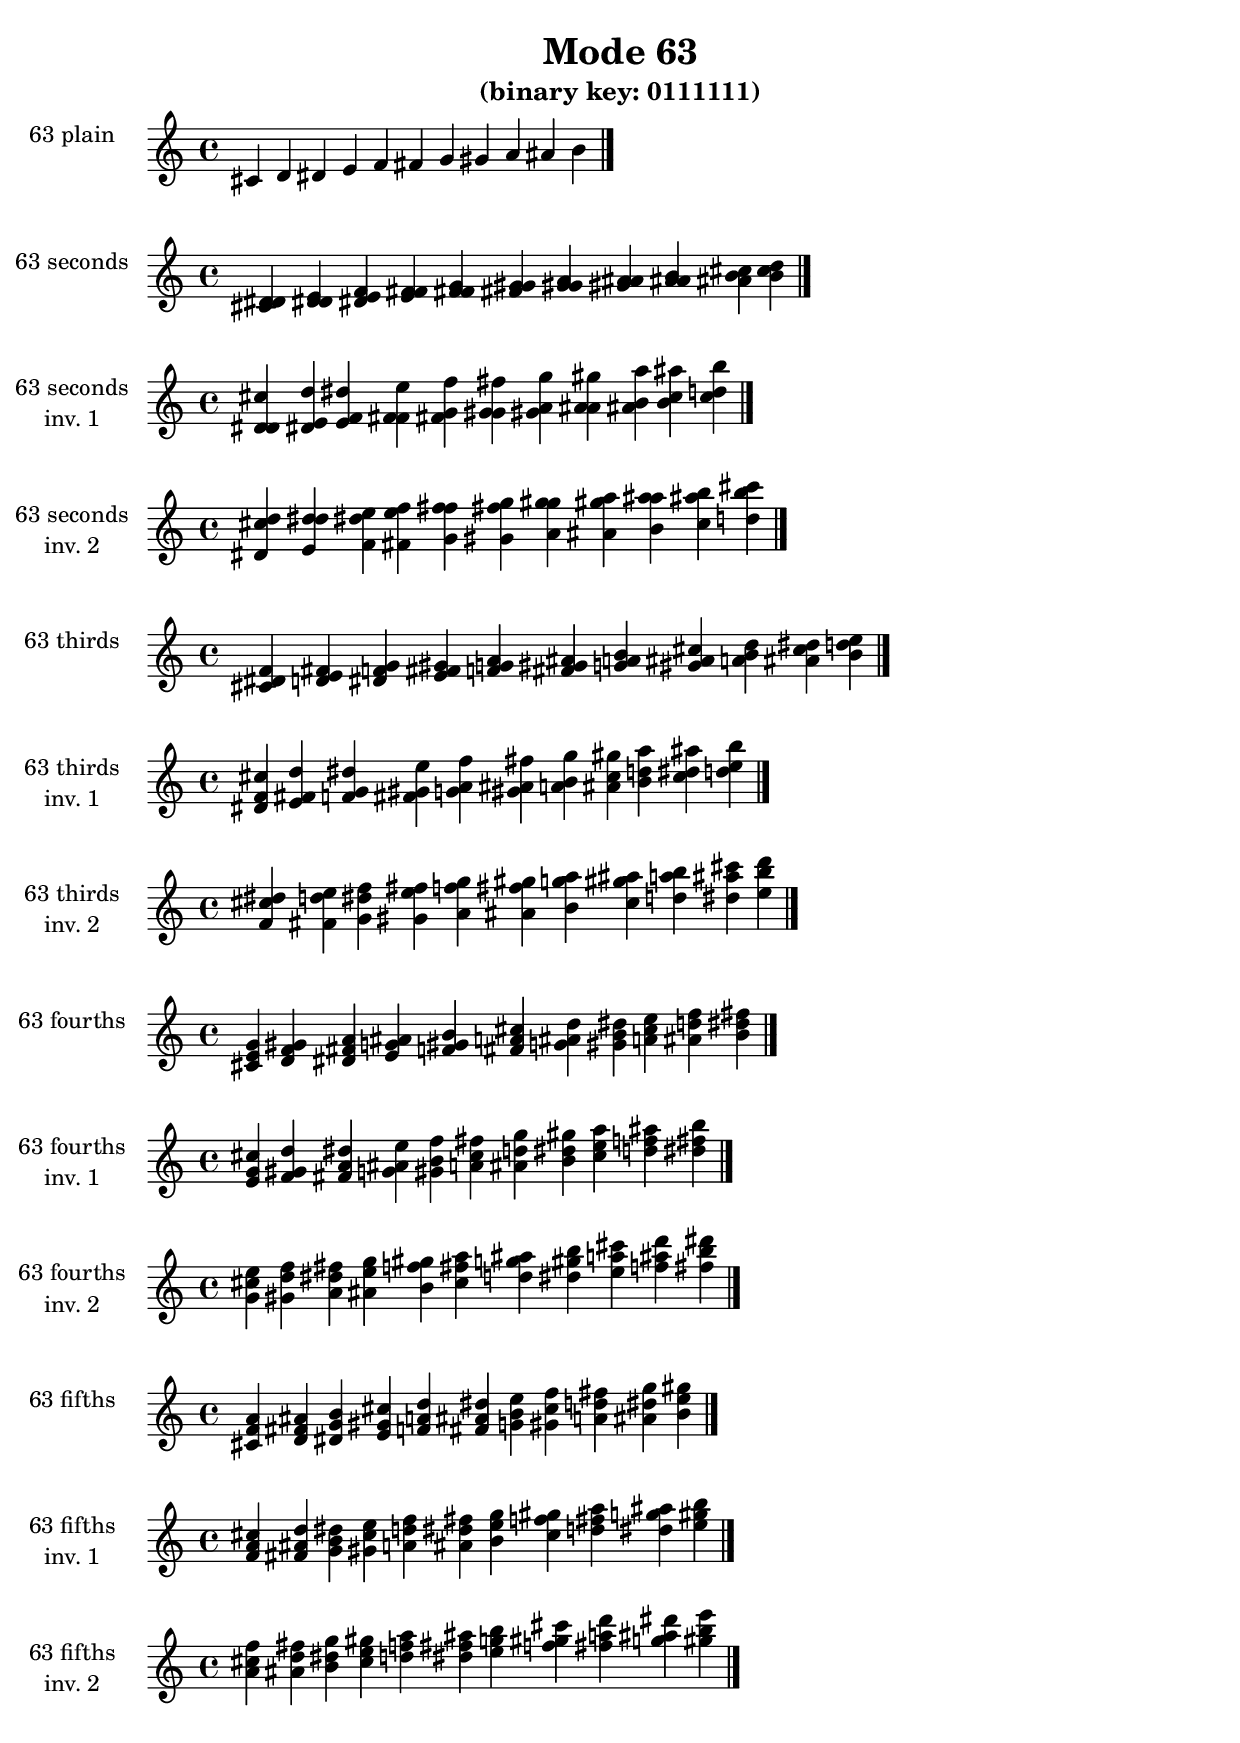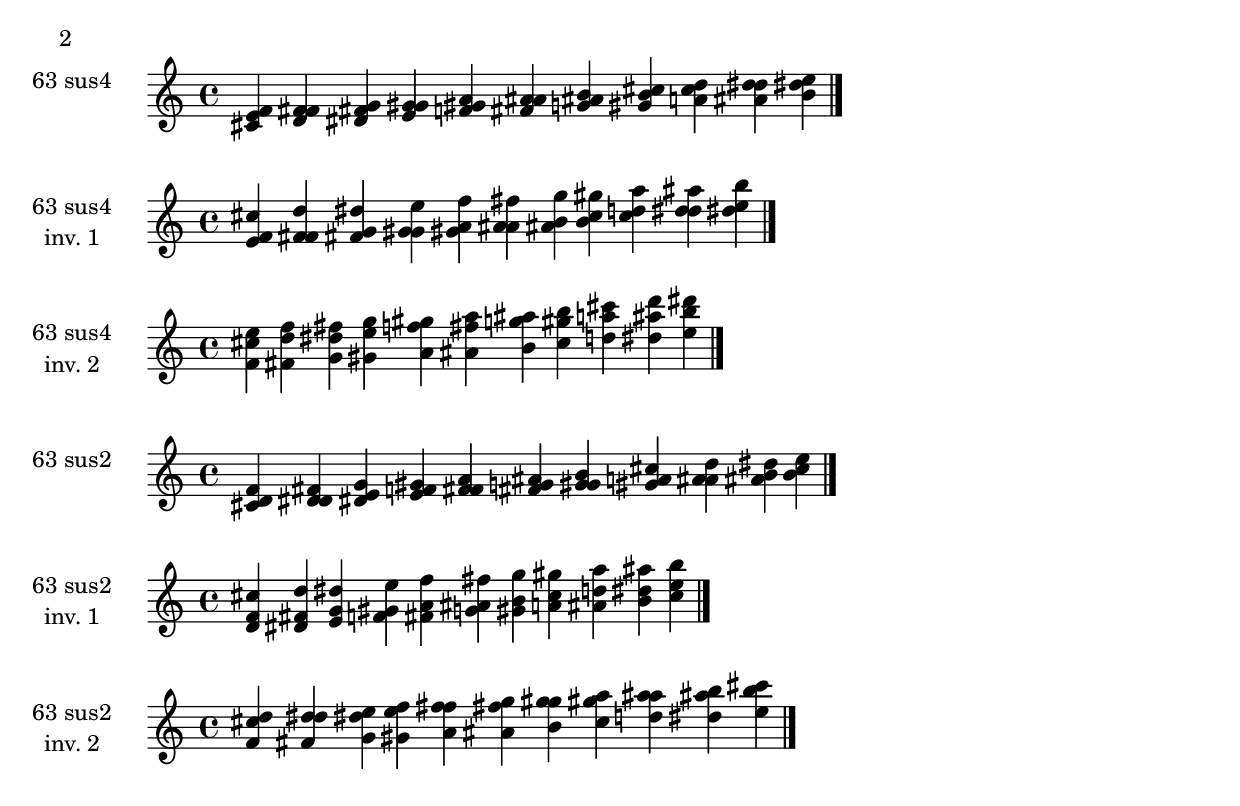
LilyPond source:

\version "2.19.0"

\header {
  title = "Mode 63"
  subtitle = "(binary key: 0111111)"
 %% Remove default LilyPond tagline
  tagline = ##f
}

\paper {
  #(set-paper-size "a4")
}

global = {
  \key c \major
  \time 4/4
  \tempo 4=100
}

\book {
  \score {
    \new Staff \with {
      instrumentName =  \markup { \column {
         \hcenter-in #14 \line { 63 plain }
         \hcenter-in #14 \line {  } } }
      midiInstrument = "oboe"
    } { \accidentalStyle "default"
        \cadenzaOn cis' d' dis' e' f' fis' g' gis' a' ais' b'  \cadenzaOff \bar "|." }
    \layout { }
  }
  \score {
    \new Staff \with {
      instrumentName =  \markup { \column {
         \hcenter-in #14 \line { 63 seconds }
         \hcenter-in #14 \line {  } } }
      midiInstrument = "oboe"
    } { \accidentalStyle "default"
        \cadenzaOn <cis' d' dis'> <d' dis' e'> <dis' e' f'> <e' f' fis'> <f' fis' g'> <fis' g' gis'> <g' gis' a'> <gis' a' ais'> <a' ais' b'> <ais' b' cis''> <b' cis'' d''>  \cadenzaOff \bar "|." }
    \layout { }
  }
  \score {
    \new Staff \with {
      instrumentName =  \markup { \column {
         \hcenter-in #14 \line { 63 seconds }
         \hcenter-in #14 \line { inv. 1 } } }
      midiInstrument = "oboe"
    } { \accidentalStyle "default"
        \cadenzaOn <d' dis' cis''> <dis' e' d''> <e' f' dis''> <f' fis' e''> <fis' g' f''> <g' gis' fis''> <gis' a' g''> <a' ais' gis''> <ais' b' a''> <b' cis'' ais''> <cis'' d'' b''>  \cadenzaOff \bar "|." }
    \layout { }
  }
  \score {
    \new Staff \with {
      instrumentName =  \markup { \column {
         \hcenter-in #14 \line { 63 seconds }
         \hcenter-in #14 \line { inv. 2 } } }
      midiInstrument = "oboe"
    } { \accidentalStyle "default"
        \cadenzaOn <dis' cis'' d''> <e' d'' dis''> <f' dis'' e''> <fis' e'' f''> <g' f'' fis''> <gis' fis'' g''> <a' g'' gis''> <ais' gis'' a''> <b' a'' ais''> <cis'' ais'' b''> <d'' b'' cis'''>  \cadenzaOff \bar "|." }
    \layout { }
  }
  \score {
    \new Staff \with {
      instrumentName =  \markup { \column {
         \hcenter-in #14 \line { 63 thirds }
         \hcenter-in #14 \line {  } } }
      midiInstrument = "oboe"
    } { \accidentalStyle "default"
        \cadenzaOn <cis' dis' f'> <d' e' fis'> <dis' f' g'> <e' fis' gis'> <f' g' a'> <fis' gis' ais'> <g' a' b'> <gis' ais' cis''> <a' b' d''> <ais' cis'' dis''> <b' d'' e''>  \cadenzaOff \bar "|." }
    \layout { }
  }
  \score {
    \new Staff \with {
      instrumentName =  \markup { \column {
         \hcenter-in #14 \line { 63 thirds }
         \hcenter-in #14 \line { inv. 1 } } }
      midiInstrument = "oboe"
    } { \accidentalStyle "default"
        \cadenzaOn <dis' f' cis''> <e' fis' d''> <f' g' dis''> <fis' gis' e''> <g' a' f''> <gis' ais' fis''> <a' b' g''> <ais' cis'' gis''> <b' d'' a''> <cis'' dis'' ais''> <d'' e'' b''>  \cadenzaOff \bar "|." }
    \layout { }
  }
  \score {
    \new Staff \with {
      instrumentName =  \markup { \column {
         \hcenter-in #14 \line { 63 thirds }
         \hcenter-in #14 \line { inv. 2 } } }
      midiInstrument = "oboe"
    } { \accidentalStyle "default"
        \cadenzaOn <f' cis'' dis''> <fis' d'' e''> <g' dis'' f''> <gis' e'' fis''> <a' f'' g''> <ais' fis'' gis''> <b' g'' a''> <cis'' gis'' ais''> <d'' a'' b''> <dis'' ais'' cis'''> <e'' b'' d'''>  \cadenzaOff \bar "|." }
    \layout { }
  }
  \score {
    \new Staff \with {
      instrumentName =  \markup { \column {
         \hcenter-in #14 \line { 63 fourths }
         \hcenter-in #14 \line {  } } }
      midiInstrument = "oboe"
    } { \accidentalStyle "default"
        \cadenzaOn <cis' e' g'> <d' f' gis'> <dis' fis' a'> <e' g' ais'> <f' gis' b'> <fis' a' cis''> <g' ais' d''> <gis' b' dis''> <a' cis'' e''> <ais' d'' f''> <b' dis'' fis''>  \cadenzaOff \bar "|." }
    \layout { }
  }
  \score {
    \new Staff \with {
      instrumentName =  \markup { \column {
         \hcenter-in #14 \line { 63 fourths }
         \hcenter-in #14 \line { inv. 1 } } }
      midiInstrument = "oboe"
    } { \accidentalStyle "default"
        \cadenzaOn <e' g' cis''> <f' gis' d''> <fis' a' dis''> <g' ais' e''> <gis' b' f''> <a' cis'' fis''> <ais' d'' g''> <b' dis'' gis''> <cis'' e'' a''> <d'' f'' ais''> <dis'' fis'' b''>  \cadenzaOff \bar "|." }
    \layout { }
  }
  \score {
    \new Staff \with {
      instrumentName =  \markup { \column {
         \hcenter-in #14 \line { 63 fourths }
         \hcenter-in #14 \line { inv. 2 } } }
      midiInstrument = "oboe"
    } { \accidentalStyle "default"
        \cadenzaOn <g' cis'' e''> <gis' d'' f''> <a' dis'' fis''> <ais' e'' g''> <b' f'' gis''> <cis'' fis'' a''> <d'' g'' ais''> <dis'' gis'' b''> <e'' a'' cis'''> <f'' ais'' d'''> <fis'' b'' dis'''>  \cadenzaOff \bar "|." }
    \layout { }
  }
  \score {
    \new Staff \with {
      instrumentName =  \markup { \column {
         \hcenter-in #14 \line { 63 fifths }
         \hcenter-in #14 \line {  } } }
      midiInstrument = "oboe"
    } { \accidentalStyle "default"
        \cadenzaOn <cis' f' a'> <d' fis' ais'> <dis' g' b'> <e' gis' cis''> <f' a' d''> <fis' ais' dis''> <g' b' e''> <gis' cis'' f''> <a' d'' fis''> <ais' dis'' g''> <b' e'' gis''>  \cadenzaOff \bar "|." }
    \layout { }
  }
  \score {
    \new Staff \with {
      instrumentName =  \markup { \column {
         \hcenter-in #14 \line { 63 fifths }
         \hcenter-in #14 \line { inv. 1 } } }
      midiInstrument = "oboe"
    } { \accidentalStyle "default"
        \cadenzaOn <f' a' cis''> <fis' ais' d''> <g' b' dis''> <gis' cis'' e''> <a' d'' f''> <ais' dis'' fis''> <b' e'' g''> <cis'' f'' gis''> <d'' fis'' a''> <dis'' g'' ais''> <e'' gis'' b''>  \cadenzaOff \bar "|." }
    \layout { }
  }
  \score {
    \new Staff \with {
      instrumentName =  \markup { \column {
         \hcenter-in #14 \line { 63 fifths }
         \hcenter-in #14 \line { inv. 2 } } }
      midiInstrument = "oboe"
    } { \accidentalStyle "default"
        \cadenzaOn <a' cis'' f''> <ais' d'' fis''> <b' dis'' g''> <cis'' e'' gis''> <d'' f'' a''> <dis'' fis'' ais''> <e'' g'' b''> <f'' gis'' cis'''> <fis'' a'' d'''> <g'' ais'' dis'''> <gis'' b'' e'''>  \cadenzaOff \bar "|." }
    \layout { }
  }
  \score {
    \new Staff \with {
      instrumentName =  \markup { \column {
         \hcenter-in #14 \line { 63 sus4 }
         \hcenter-in #14 \line {  } } }
      midiInstrument = "oboe"
    } { \accidentalStyle "default"
        \cadenzaOn <cis' e' f'> <d' f' fis'> <dis' fis' g'> <e' g' gis'> <f' gis' a'> <fis' a' ais'> <g' ais' b'> <gis' b' cis''> <a' cis'' d''> <ais' d'' dis''> <b' dis'' e''>  \cadenzaOff \bar "|." }
    \layout { }
  }
  \score {
    \new Staff \with {
      instrumentName =  \markup { \column {
         \hcenter-in #14 \line { 63 sus4 }
         \hcenter-in #14 \line { inv. 1 } } }
      midiInstrument = "oboe"
    } { \accidentalStyle "default"
        \cadenzaOn <e' f' cis''> <f' fis' d''> <fis' g' dis''> <g' gis' e''> <gis' a' f''> <a' ais' fis''> <ais' b' g''> <b' cis'' gis''> <cis'' d'' a''> <d'' dis'' ais''> <dis'' e'' b''>  \cadenzaOff \bar "|." }
    \layout { }
  }
  \score {
    \new Staff \with {
      instrumentName =  \markup { \column {
         \hcenter-in #14 \line { 63 sus4 }
         \hcenter-in #14 \line { inv. 2 } } }
      midiInstrument = "oboe"
    } { \accidentalStyle "default"
        \cadenzaOn <f' cis'' e''> <fis' d'' f''> <g' dis'' fis''> <gis' e'' g''> <a' f'' gis''> <ais' fis'' a''> <b' g'' ais''> <cis'' gis'' b''> <d'' a'' cis'''> <dis'' ais'' d'''> <e'' b'' dis'''>  \cadenzaOff \bar "|." }
    \layout { }
  }
  \score {
    \new Staff \with {
      instrumentName =  \markup { \column {
         \hcenter-in #14 \line { 63 sus2 }
         \hcenter-in #14 \line {  } } }
      midiInstrument = "oboe"
    } { \accidentalStyle "default"
        \cadenzaOn <cis' d' f'> <d' dis' fis'> <dis' e' g'> <e' f' gis'> <f' fis' a'> <fis' g' ais'> <g' gis' b'> <gis' a' cis''> <a' ais' d''> <ais' b' dis''> <b' cis'' e''>  \cadenzaOff \bar "|." }
    \layout { }
  }
  \score {
    \new Staff \with {
      instrumentName =  \markup { \column {
         \hcenter-in #14 \line { 63 sus2 }
         \hcenter-in #14 \line { inv. 1 } } }
      midiInstrument = "oboe"
    } { \accidentalStyle "default"
        \cadenzaOn <d' f' cis''> <dis' fis' d''> <e' g' dis''> <f' gis' e''> <fis' a' f''> <g' ais' fis''> <gis' b' g''> <a' cis'' gis''> <ais' d'' a''> <b' dis'' ais''> <cis'' e'' b''>  \cadenzaOff \bar "|." }
    \layout { }
  }
  \score {
    \new Staff \with {
      instrumentName =  \markup { \column {
         \hcenter-in #14 \line { 63 sus2 }
         \hcenter-in #14 \line { inv. 2 } } }
      midiInstrument = "oboe"
    } { \accidentalStyle "default"
        \cadenzaOn <f' cis'' d''> <fis' d'' dis''> <g' dis'' e''> <gis' e'' f''> <a' f'' fis''> <ais' fis'' g''> <b' g'' gis''> <cis'' gis'' a''> <d'' a'' ais''> <dis'' ais'' b''> <e'' b'' cis'''>  \cadenzaOff \bar "|." }
    \layout { }
  }
}

\book {
  \bookOutputSuffix "plain_"
  \score {
    \new Staff \with {
      instrumentName =  \markup { \column {
         \hcenter-in #14 \line { 63 plain }
         \hcenter-in #14 \line {  } } }
      midiInstrument = "oboe"
    } { \accidentalStyle "default"
        \cadenzaOn cis' d' dis' e' f' fis' g' gis' a' ais' b'  \cadenzaOff \bar "|." }
    \midi { }
  }
}
\book {
  \bookOutputSuffix "seconds_"
  \score {
    \new Staff \with {
      instrumentName =  \markup { \column {
         \hcenter-in #14 \line { 63 seconds }
         \hcenter-in #14 \line {  } } }
      midiInstrument = "oboe"
    } { \accidentalStyle "default"
        \cadenzaOn <cis' d' dis'> <d' dis' e'> <dis' e' f'> <e' f' fis'> <f' fis' g'> <fis' g' gis'> <g' gis' a'> <gis' a' ais'> <a' ais' b'> <ais' b' cis''> <b' cis'' d''>  \cadenzaOff \bar "|." }
    \midi { }
  }
}
\book {
  \bookOutputSuffix "seconds_inv. 1"
  \score {
    \new Staff \with {
      instrumentName =  \markup { \column {
         \hcenter-in #14 \line { 63 seconds }
         \hcenter-in #14 \line { inv. 1 } } }
      midiInstrument = "oboe"
    } { \accidentalStyle "default"
        \cadenzaOn <d' dis' cis''> <dis' e' d''> <e' f' dis''> <f' fis' e''> <fis' g' f''> <g' gis' fis''> <gis' a' g''> <a' ais' gis''> <ais' b' a''> <b' cis'' ais''> <cis'' d'' b''>  \cadenzaOff \bar "|." }
    \midi { }
  }
}
\book {
  \bookOutputSuffix "seconds_inv. 2"
  \score {
    \new Staff \with {
      instrumentName =  \markup { \column {
         \hcenter-in #14 \line { 63 seconds }
         \hcenter-in #14 \line { inv. 2 } } }
      midiInstrument = "oboe"
    } { \accidentalStyle "default"
        \cadenzaOn <dis' cis'' d''> <e' d'' dis''> <f' dis'' e''> <fis' e'' f''> <g' f'' fis''> <gis' fis'' g''> <a' g'' gis''> <ais' gis'' a''> <b' a'' ais''> <cis'' ais'' b''> <d'' b'' cis'''>  \cadenzaOff \bar "|." }
    \midi { }
  }
}
\book {
  \bookOutputSuffix "thirds_"
  \score {
    \new Staff \with {
      instrumentName =  \markup { \column {
         \hcenter-in #14 \line { 63 thirds }
         \hcenter-in #14 \line {  } } }
      midiInstrument = "oboe"
    } { \accidentalStyle "default"
        \cadenzaOn <cis' dis' f'> <d' e' fis'> <dis' f' g'> <e' fis' gis'> <f' g' a'> <fis' gis' ais'> <g' a' b'> <gis' ais' cis''> <a' b' d''> <ais' cis'' dis''> <b' d'' e''>  \cadenzaOff \bar "|." }
    \midi { }
  }
}
\book {
  \bookOutputSuffix "thirds_inv. 1"
  \score {
    \new Staff \with {
      instrumentName =  \markup { \column {
         \hcenter-in #14 \line { 63 thirds }
         \hcenter-in #14 \line { inv. 1 } } }
      midiInstrument = "oboe"
    } { \accidentalStyle "default"
        \cadenzaOn <dis' f' cis''> <e' fis' d''> <f' g' dis''> <fis' gis' e''> <g' a' f''> <gis' ais' fis''> <a' b' g''> <ais' cis'' gis''> <b' d'' a''> <cis'' dis'' ais''> <d'' e'' b''>  \cadenzaOff \bar "|." }
    \midi { }
  }
}
\book {
  \bookOutputSuffix "thirds_inv. 2"
  \score {
    \new Staff \with {
      instrumentName =  \markup { \column {
         \hcenter-in #14 \line { 63 thirds }
         \hcenter-in #14 \line { inv. 2 } } }
      midiInstrument = "oboe"
    } { \accidentalStyle "default"
        \cadenzaOn <f' cis'' dis''> <fis' d'' e''> <g' dis'' f''> <gis' e'' fis''> <a' f'' g''> <ais' fis'' gis''> <b' g'' a''> <cis'' gis'' ais''> <d'' a'' b''> <dis'' ais'' cis'''> <e'' b'' d'''>  \cadenzaOff \bar "|." }
    \midi { }
  }
}
\book {
  \bookOutputSuffix "fourths_"
  \score {
    \new Staff \with {
      instrumentName =  \markup { \column {
         \hcenter-in #14 \line { 63 fourths }
         \hcenter-in #14 \line {  } } }
      midiInstrument = "oboe"
    } { \accidentalStyle "default"
        \cadenzaOn <cis' e' g'> <d' f' gis'> <dis' fis' a'> <e' g' ais'> <f' gis' b'> <fis' a' cis''> <g' ais' d''> <gis' b' dis''> <a' cis'' e''> <ais' d'' f''> <b' dis'' fis''>  \cadenzaOff \bar "|." }
    \midi { }
  }
}
\book {
  \bookOutputSuffix "fourths_inv. 1"
  \score {
    \new Staff \with {
      instrumentName =  \markup { \column {
         \hcenter-in #14 \line { 63 fourths }
         \hcenter-in #14 \line { inv. 1 } } }
      midiInstrument = "oboe"
    } { \accidentalStyle "default"
        \cadenzaOn <e' g' cis''> <f' gis' d''> <fis' a' dis''> <g' ais' e''> <gis' b' f''> <a' cis'' fis''> <ais' d'' g''> <b' dis'' gis''> <cis'' e'' a''> <d'' f'' ais''> <dis'' fis'' b''>  \cadenzaOff \bar "|." }
    \midi { }
  }
}
\book {
  \bookOutputSuffix "fourths_inv. 2"
  \score {
    \new Staff \with {
      instrumentName =  \markup { \column {
         \hcenter-in #14 \line { 63 fourths }
         \hcenter-in #14 \line { inv. 2 } } }
      midiInstrument = "oboe"
    } { \accidentalStyle "default"
        \cadenzaOn <g' cis'' e''> <gis' d'' f''> <a' dis'' fis''> <ais' e'' g''> <b' f'' gis''> <cis'' fis'' a''> <d'' g'' ais''> <dis'' gis'' b''> <e'' a'' cis'''> <f'' ais'' d'''> <fis'' b'' dis'''>  \cadenzaOff \bar "|." }
    \midi { }
  }
}
\book {
  \bookOutputSuffix "fifths_"
  \score {
    \new Staff \with {
      instrumentName =  \markup { \column {
         \hcenter-in #14 \line { 63 fifths }
         \hcenter-in #14 \line {  } } }
      midiInstrument = "oboe"
    } { \accidentalStyle "default"
        \cadenzaOn <cis' f' a'> <d' fis' ais'> <dis' g' b'> <e' gis' cis''> <f' a' d''> <fis' ais' dis''> <g' b' e''> <gis' cis'' f''> <a' d'' fis''> <ais' dis'' g''> <b' e'' gis''>  \cadenzaOff \bar "|." }
    \midi { }
  }
}
\book {
  \bookOutputSuffix "fifths_inv. 1"
  \score {
    \new Staff \with {
      instrumentName =  \markup { \column {
         \hcenter-in #14 \line { 63 fifths }
         \hcenter-in #14 \line { inv. 1 } } }
      midiInstrument = "oboe"
    } { \accidentalStyle "default"
        \cadenzaOn <f' a' cis''> <fis' ais' d''> <g' b' dis''> <gis' cis'' e''> <a' d'' f''> <ais' dis'' fis''> <b' e'' g''> <cis'' f'' gis''> <d'' fis'' a''> <dis'' g'' ais''> <e'' gis'' b''>  \cadenzaOff \bar "|." }
    \midi { }
  }
}
\book {
  \bookOutputSuffix "fifths_inv. 2"
  \score {
    \new Staff \with {
      instrumentName =  \markup { \column {
         \hcenter-in #14 \line { 63 fifths }
         \hcenter-in #14 \line { inv. 2 } } }
      midiInstrument = "oboe"
    } { \accidentalStyle "default"
        \cadenzaOn <a' cis'' f''> <ais' d'' fis''> <b' dis'' g''> <cis'' e'' gis''> <d'' f'' a''> <dis'' fis'' ais''> <e'' g'' b''> <f'' gis'' cis'''> <fis'' a'' d'''> <g'' ais'' dis'''> <gis'' b'' e'''>  \cadenzaOff \bar "|." }
    \midi { }
  }
}
\book {
  \bookOutputSuffix "sus4_"
  \score {
    \new Staff \with {
      instrumentName =  \markup { \column {
         \hcenter-in #14 \line { 63 sus4 }
         \hcenter-in #14 \line {  } } }
      midiInstrument = "oboe"
    } { \accidentalStyle "default"
        \cadenzaOn <cis' e' f'> <d' f' fis'> <dis' fis' g'> <e' g' gis'> <f' gis' a'> <fis' a' ais'> <g' ais' b'> <gis' b' cis''> <a' cis'' d''> <ais' d'' dis''> <b' dis'' e''>  \cadenzaOff \bar "|." }
    \midi { }
  }
}
\book {
  \bookOutputSuffix "sus4_inv. 1"
  \score {
    \new Staff \with {
      instrumentName =  \markup { \column {
         \hcenter-in #14 \line { 63 sus4 }
         \hcenter-in #14 \line { inv. 1 } } }
      midiInstrument = "oboe"
    } { \accidentalStyle "default"
        \cadenzaOn <e' f' cis''> <f' fis' d''> <fis' g' dis''> <g' gis' e''> <gis' a' f''> <a' ais' fis''> <ais' b' g''> <b' cis'' gis''> <cis'' d'' a''> <d'' dis'' ais''> <dis'' e'' b''>  \cadenzaOff \bar "|." }
    \midi { }
  }
}
\book {
  \bookOutputSuffix "sus4_inv. 2"
  \score {
    \new Staff \with {
      instrumentName =  \markup { \column {
         \hcenter-in #14 \line { 63 sus4 }
         \hcenter-in #14 \line { inv. 2 } } }
      midiInstrument = "oboe"
    } { \accidentalStyle "default"
        \cadenzaOn <f' cis'' e''> <fis' d'' f''> <g' dis'' fis''> <gis' e'' g''> <a' f'' gis''> <ais' fis'' a''> <b' g'' ais''> <cis'' gis'' b''> <d'' a'' cis'''> <dis'' ais'' d'''> <e'' b'' dis'''>  \cadenzaOff \bar "|." }
    \midi { }
  }
}
\book {
  \bookOutputSuffix "sus2_"
  \score {
    \new Staff \with {
      instrumentName =  \markup { \column {
         \hcenter-in #14 \line { 63 sus2 }
         \hcenter-in #14 \line {  } } }
      midiInstrument = "oboe"
    } { \accidentalStyle "default"
        \cadenzaOn <cis' d' f'> <d' dis' fis'> <dis' e' g'> <e' f' gis'> <f' fis' a'> <fis' g' ais'> <g' gis' b'> <gis' a' cis''> <a' ais' d''> <ais' b' dis''> <b' cis'' e''>  \cadenzaOff \bar "|." }
    \midi { }
  }
}
\book {
  \bookOutputSuffix "sus2_inv. 1"
  \score {
    \new Staff \with {
      instrumentName =  \markup { \column {
         \hcenter-in #14 \line { 63 sus2 }
         \hcenter-in #14 \line { inv. 1 } } }
      midiInstrument = "oboe"
    } { \accidentalStyle "default"
        \cadenzaOn <d' f' cis''> <dis' fis' d''> <e' g' dis''> <f' gis' e''> <fis' a' f''> <g' ais' fis''> <gis' b' g''> <a' cis'' gis''> <ais' d'' a''> <b' dis'' ais''> <cis'' e'' b''>  \cadenzaOff \bar "|." }
    \midi { }
  }
}
\book {
  \bookOutputSuffix "sus2_inv. 2"
  \score {
    \new Staff \with {
      instrumentName =  \markup { \column {
         \hcenter-in #14 \line { 63 sus2 }
         \hcenter-in #14 \line { inv. 2 } } }
      midiInstrument = "oboe"
    } { \accidentalStyle "default"
        \cadenzaOn <f' cis'' d''> <fis' d'' dis''> <g' dis'' e''> <gis' e'' f''> <a' f'' fis''> <ais' fis'' g''> <b' g'' gis''> <cis'' gis'' a''> <d'' a'' ais''> <dis'' ais'' b''> <e'' b'' cis'''>  \cadenzaOff \bar "|." }
    \midi { }
  }
}
